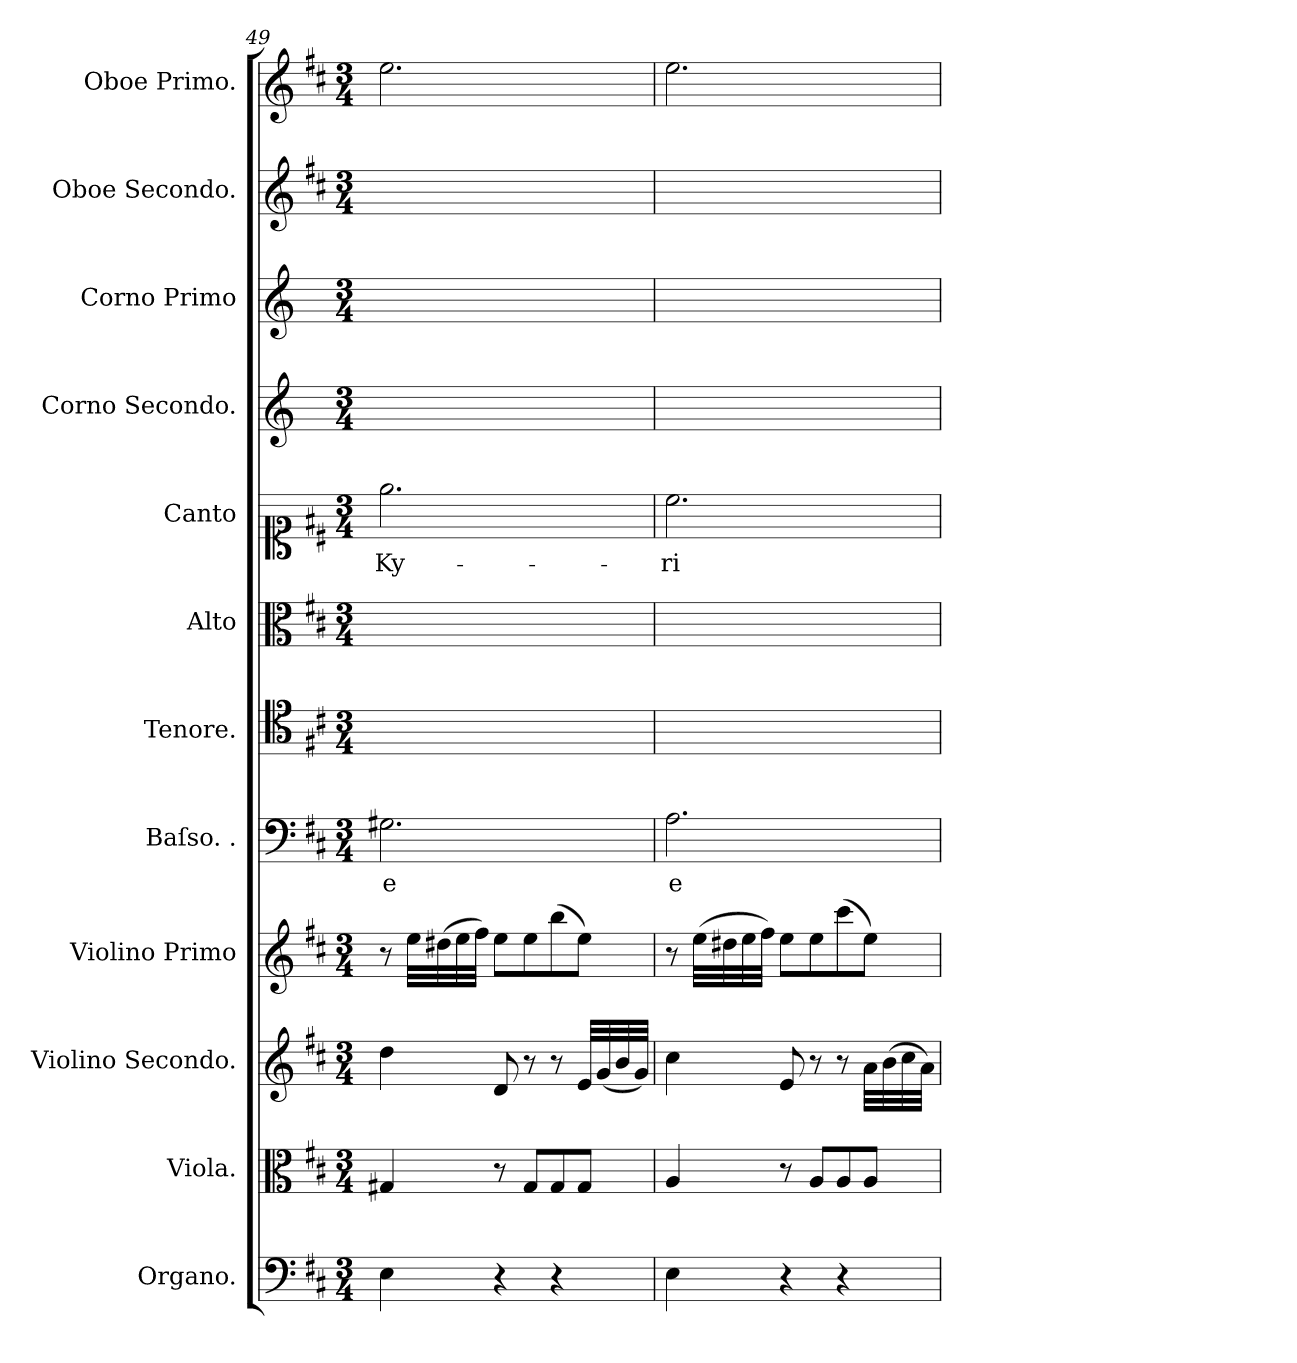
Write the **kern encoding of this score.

**kern	**kern	**kern	**kern	**kern	**text	**kern	**kern	**kern	**text	**kern	**kern	**kern	**kern
*part12	*part11	*part10	*part9	*part8	*part8	*part7	*part6	*part5	*part5	*part4	*part3	*part2	*part1
*staff12	*staff11	*staff10	*staff9	*staff8	*staff8	*staff7	*staff6	*staff5	*staff5	*staff4	*staff3	*staff2	*staff1
*I"Organo.	*I"Viola.	*I"Violino Secondo.	*I"Violino Primo	*I"Baſso. .	*	*I"Tenore.	*I"Alto	*I"Canto	*	*I"Corno Secondo.	*I"Corno Primo	*I"Oboe Secondo.	*I"Oboe Primo.
*I'org	*I'vla	*I'vl 2	*I'vl 1	*I'B	*	*I'T	*I'A	*	*	*I'cor 2	*I'cor 1	*I'ob 2	*I'ob 1
*clefF4	*clefC3	*clefG2	*clefG2	*clefF4	*	*clefC4	*clefC3	*clefC1	*	*clefG2	*clefG2	*clefG2	*clefG2
*	*	*	*	*	*	*	*	*	*	*ITrd6c10	*ITrd6c10	*	*
*k[f#c#]	*k[f#c#]	*k[f#c#]	*k[f#c#]	*k[f#c#]	*	*k[f#c#]	*k[f#c#]	*k[f#c#]	*	*k[f#c#]	*k[f#c#]	*k[f#c#]	*k[f#c#]
*M3/4	*M3/4	*M3/4	*M3/4	*M3/4	*	*M3/4	*M3/4	*M3/4	*	*M3/4	*M3/4	*M3/4	*M3/4
=49	=49	=49	=49	=49	=49	=49	=49	=49	=49	=49	=49	=49	=49
4E\	4G#X/	4dd\	8r	2.G#X\	-e	2.ryy	2.ryy	2.ee\	Ky-	2.ryy	2.ryy	2.ryy	2.ee\
.	.	.	32ee\LLL	.	.	.	.	.	.	.	.	.	.
.	.	.	(>32dd#X\	.	.	.	.	.	.	.	.	.	.
.	.	.	32ee\	.	.	.	.	.	.	.	.	.	.
.	.	.	32ff#\JJJ)	.	.	.	.	.	.	.	.	.	.
4r	8r	8d/	8ee\L	.	.	.	.	.	.	.	.	.	.
.	8G#/L	8r	8ee\	.	.	.	.	.	.	.	.	.	.
4r	8G#/	8r	(>8bb\	.	.	.	.	.	.	.	.	.	.
.	8G#/J	32e/LLL	8ee\J)	.	.	.	.	.	.	.	.	.	.
.	.	(<32g/	.	.	.	.	.	.	.	.	.	.	.
.	.	32b/	.	.	.	.	.	.	.	.	.	.	.
.	.	32g/JJJ)	.	.	.	.	.	.	.	.	.	.	.
=50	=50	=50	=50	=50	=50	=50	=50	=50	=50	=50	=50	=50	=50
4E\	4A/	4cc#\	8r	2.A\	e-	2.ryy	2.ryy	2.cc#\	-ri-	2.ryy	2.ryy	2.ryy	2.ee\
.	.	.	(>32ee\LLL	.	.	.	.	.	.	.	.	.	.
.	.	.	32dd#X\	.	.	.	.	.	.	.	.	.	.
.	.	.	32ee\	.	.	.	.	.	.	.	.	.	.
.	.	.	32ff#\JJJ)	.	.	.	.	.	.	.	.	.	.
4r	8r	8e/	8ee\L	.	.	.	.	.	.	.	.	.	.
.	8A/L	8r	8ee\	.	.	.	.	.	.	.	.	.	.
4r	8A/	8r	(>8ccc#\	.	.	.	.	.	.	.	.	.	.
.	8A/J	32a\LLL	8ee\J)	.	.	.	.	.	.	.	.	.	.
.	.	(>32b\	.	.	.	.	.	.	.	.	.	.	.
.	.	32cc#\	.	.	.	.	.	.	.	.	.	.	.
.	.	32a\JJJ)	.	.	.	.	.	.	.	.	.	.	.
=	=	=	=	=	=	=	=	=	=	=	=	=	=
*-	*-	*-	*-	*-	*-	*-	*-	*-	*-	*-	*-	*-	*-
